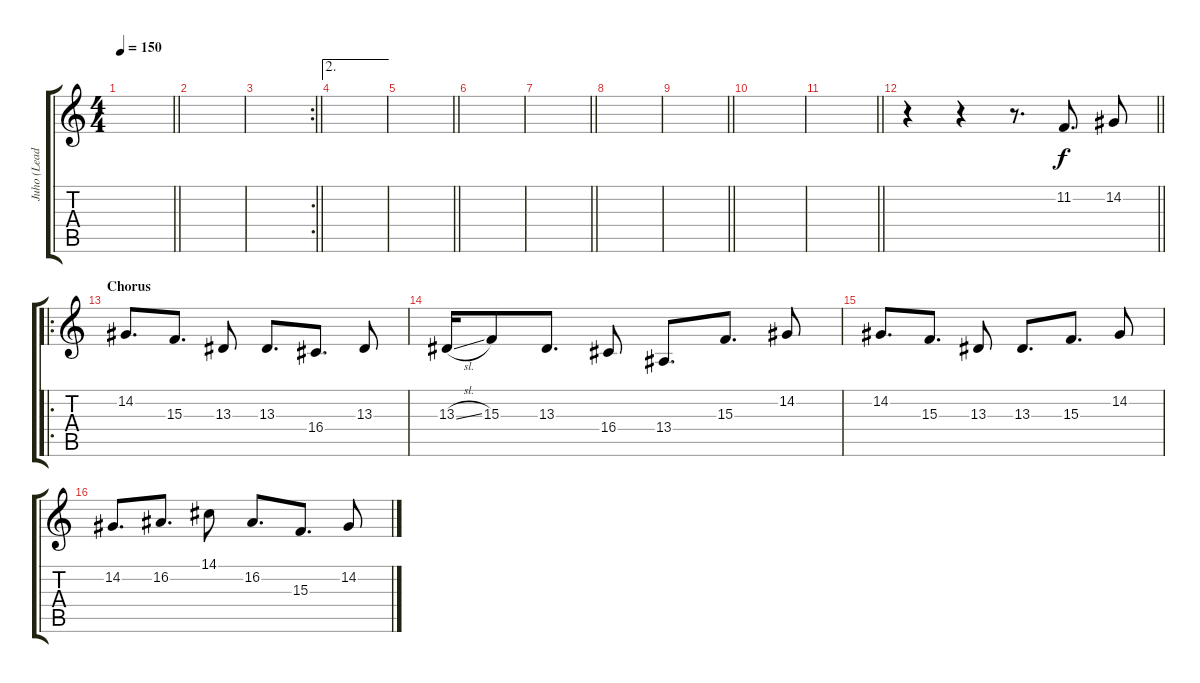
\track ("Juho (Lead)" "Juho (Lead") {instrument accordion}
\staff {score tabs}
\tuning (B3 Gb3 D3 A2 E2 B1) {hide}
\ts (4 4)
\tempo 150
\clef g2
\barLineRight lightlight
\ks c
|
\section ("" "")
|
\rc 2
\barLineRight lightlight
|
\ae 2
|
\barLineRight lightlight
|
\section ("" "")
|
\barLineRight lightlight
|
|
\barLineRight lightlight
|
|
\barLineRight lightlight
|
\barLineRight lightlight
r.4 r.4 r.8{d} 11.2.8{d} 14.2.8 |
\ro
\section ("" "Chorus")
14.2.8{d} 15.3.8{d} 13.3.8 13.3.8{d} 16.4.8{d} 13.3.8 |
13.3{sl}.16 15.3.8 13.3.8{d} 16.4.8 13.4.8{d} 15.3.8{d} 14.2.8 |
14.2.8{d} 15.3.8{d} 13.3.8 13.3.8{d} 15.3.8{d} 14.2.8 |
14.2.8{d} 16.2.8{d} 14.1.8 16.2.8{d} 15.3.8{d} 14.2.8
